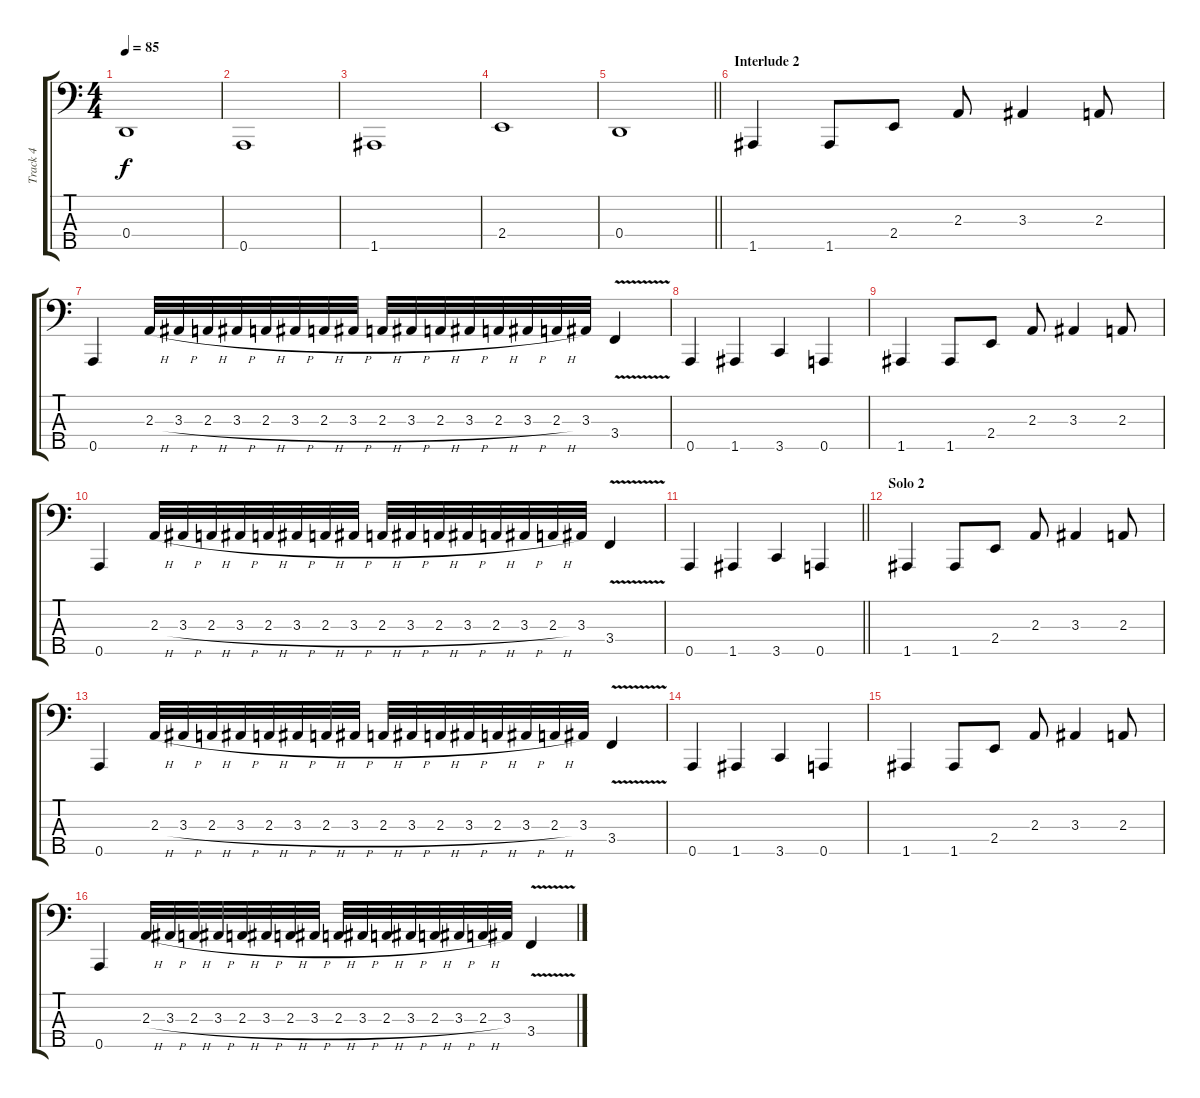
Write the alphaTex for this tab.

\track ("Track 4" "Track 4") {instrument electricbassfinger}
\staff {score tabs}
\tuning (E2 C2 G1 D1 A0) {hide}
\ts (4 4)
\tempo 85
\clef f4
\ks c
0.4.1{dy f} |
0.5.1 |
1.5.1 |
2.4.1 |
\barLineRight lightlight
0.4.1 |
\section ("" "Interlude 2")
1.5.4 1.5.8 2.4.8 2.3.8 3.3.4 2.3.8 |
0.5.4 2.3{h}.32 3.3{h}.32 2.3{h}.32 3.3{h}.32 2.3{h}.32 3.3{h}.32 2.3{h}.32 3.3{h}.32 2.3{h}.32 3.3{h}.32 2.3{h}.32 3.3{h}.32 2.3{h}.32 3.3{h}.32 2.3{h}.32 3.3.32 3.4{v}.4 |
0.5.4 1.5.4 3.5.4 0.5.4 |
1.5.4 1.5.8 2.4.8 2.3.8 3.3.4 2.3.8 |
0.5.4 2.3{h}.32 3.3{h}.32 2.3{h}.32 3.3{h}.32 2.3{h}.32 3.3{h}.32 2.3{h}.32 3.3{h}.32 2.3{h}.32 3.3{h}.32 2.3{h}.32 3.3{h}.32 2.3{h}.32 3.3{h}.32 2.3{h}.32 3.3.32 3.4{v}.4 |
\barLineRight lightlight
0.5.4 1.5.4 3.5.4 0.5.4 |
\section ("" "Solo 2")
1.5.4 1.5.8 2.4.8 2.3.8 3.3.4 2.3.8 |
0.5.4 2.3{h}.32 3.3{h}.32 2.3{h}.32 3.3{h}.32 2.3{h}.32 3.3{h}.32 2.3{h}.32 3.3{h}.32 2.3{h}.32 3.3{h}.32 2.3{h}.32 3.3{h}.32 2.3{h}.32 3.3{h}.32 2.3{h}.32 3.3.32 3.4{v}.4 |
0.5.4 1.5.4 3.5.4 0.5.4 |
1.5.4 1.5.8 2.4.8 2.3.8 3.3.4 2.3.8 |
0.5.4 2.3{h}.32 3.3{h}.32 2.3{h}.32 3.3{h}.32 2.3{h}.32 3.3{h}.32 2.3{h}.32 3.3{h}.32 2.3{h}.32 3.3{h}.32 2.3{h}.32 3.3{h}.32 2.3{h}.32 3.3{h}.32 2.3{h}.32 3.3.32 3.4{v}.4
